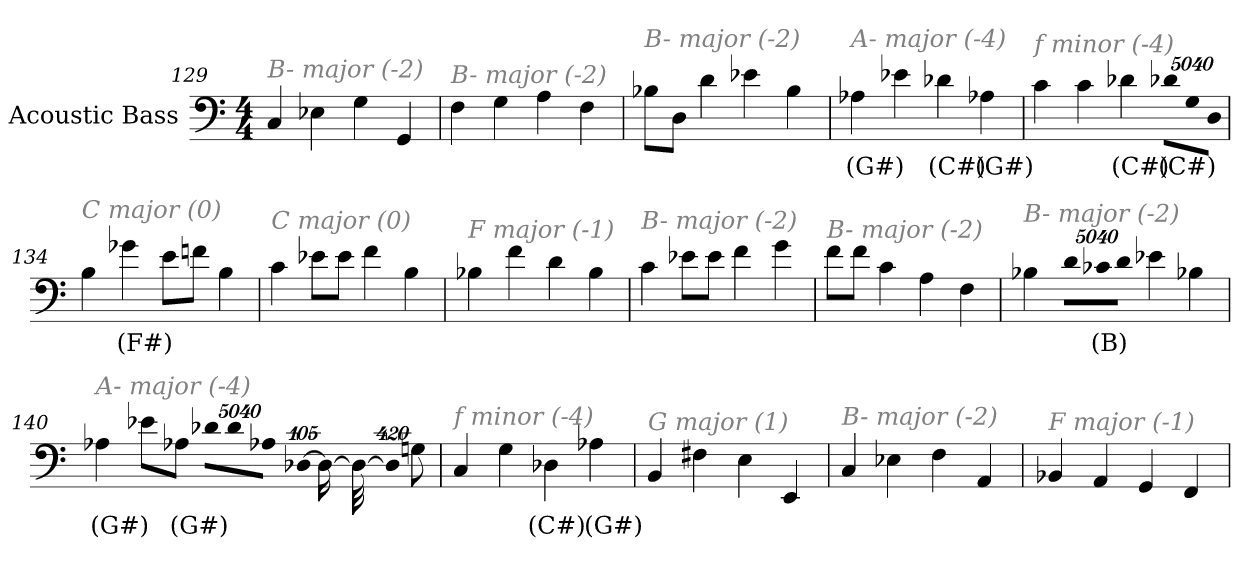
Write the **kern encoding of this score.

**kern	**text
*part1	*part1
*staff1	*staff1
*I"Acoustic Bass	*
*clefF4	*
*ITrd7c12	*
*k[]	*
*C:	*
*M4/4	*
=129	=129
!LO:TX:i:color=#808080:t=B- major (-2)	!
4CC	.
4EE-X	.
4GG	.
4GGG	.
=130	=130
!LO:TX:i:color=#808080:t=B- major (-2)	!
4FF	.
4GG	.
4AA	.
4FF	.
=131	=131
!LO:TX:i:color=#808080:t=B- major (-2)	!
8BB-XL	.
8DDJ	.
4D	.
4E-X	.
4BB-	.
=132	=132
!LO:TX:i:color=#808080:t=A- major (-4)	!
4AA-Xi	(G#)
4E-X	.
4D-Xi	(C#)
4AA-Xi	(G#)
=133	=133
!LO:TX:i:color=#808080:t=f minor (-4)	!
4C	.
4C	.
4D-Xi	(C#)
!LO:N:vis=8	!
40320%3347D-XiL	(C#)
!LO:N:vis=8	!
40320%3347GG	.
!LO:N:vis=8	!
40320%3347DDJ	.
=134	=134
!LO:TX:i:color=#808080:t=C major (0)	!
4BB	.
4G-Xi	(F#)
8EL	.
8FnJ	.
4BB	.
=135	=135
!LO:TX:i:color=#808080:t=C major (0)	!
4C	.
8E-XL	.
8E-J	.
4F	.
4BB	.
=136	=136
!LO:TX:i:color=#808080:t=F major (-1)	!
4BB-X	.
4F	.
4D	.
4BB-	.
=137	=137
!LO:TX:i:color=#808080:t=B- major (-2)	!
4C	.
8E-XL	.
8E-J	.
4F	.
4G	.
=138	=138
!LO:TX:i:color=#808080:t=B- major (-2)	!
8FL	.
8FJ	.
4C	.
4AA	.
4FF	.
=139	=139
!LO:TX:i:color=#808080:t=B- major (-2)	!
4BB-X	.
!LO:N:vis=8	!
40320%3347DL	.
!LO:N:vis=8	!
40320%3347C-Xi	(B)
!LO:N:vis=8	!
40320%3347DJ	.
4E-X	.
4BB-X	.
=140	=140
!LO:TX:i:color=#808080:t=A- major (-4)	!
4AA-Xi	(G#)
8E-XL	.
8AA-XiJ	(G#)
!LO:N:vis=8	!
40320%3347D-XL	.
!LO:N:vis=8	!
40320%3347D-	.
!LO:N:vis=8	!
40320%3347AA-XJ	.
!LO:N:vis=1024	!
[13440%13DD-XL	.
16DD-L_	.
32DD-L_	.
!LO:N:vis=1024%31	!
13440%407DD-L]	.
8GGnJ	.
=141	=141
!LO:TX:i:color=#808080:t=f minor (-4)	!
4CC	.
4GG	.
4DD-Xi	(C#)
4AA-Xi	(G#)
=142	=142
!LO:TX:i:color=#808080:t=G major (1)	!
4BBB	.
4FF#X	.
4EE	.
4EEE	.
=143	=143
!LO:TX:i:color=#808080:t=B- major (-2)	!
4CC	.
4EE-X	.
4FF	.
4AAA	.
=144	=144
!LO:TX:i:color=#808080:t=F major (-1)	!
4BBB-X	.
4AAA	.
4GGG	.
4FFF	.
=	=
*-	*-
